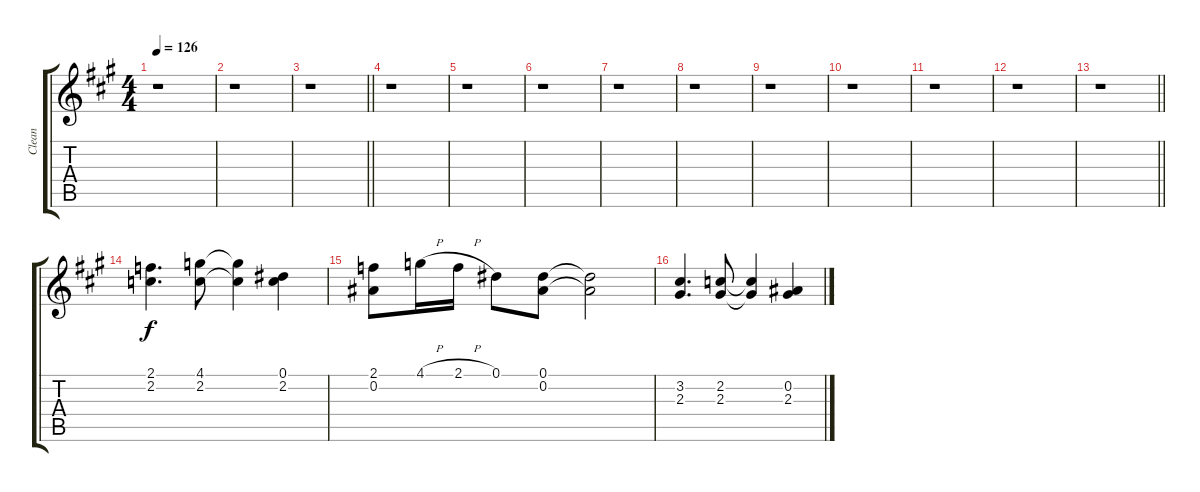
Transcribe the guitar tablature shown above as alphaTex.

\track ("Clean" "Clean") {instrument electricguitarclean}
\staff {score tabs}
\tuning (Eb4 Bb3 Gb3 Db3 Ab2 Eb2) {hide}
\ts (4 4)
\tempo 126
\clef g2
\ks a
r.1{dy f} |
r.1 |
\barLineRight lightlight
r.1 |
r.1 |
r.1 |
r.1 |
r.1 |
r.1 |
r.1 |
r.1 |
r.1 |
r.1 |
\barLineRight lightlight
r.1 |
(2.1 2.2).4{d} (4.1 2.2).8 (4.1{t} 2.2{t}).4 (0.1 2.2).4 |
(2.1 0.2).8 4.1{h}.16 2.1{h}.16 0.1.8 (0.1 0.2).8 (0.1{t} 0.2{t}).2 |
(3.2 2.3).4{d} (2.2 2.3).8 (2.2{t} 2.3{t}).4 (0.2 2.3).4
